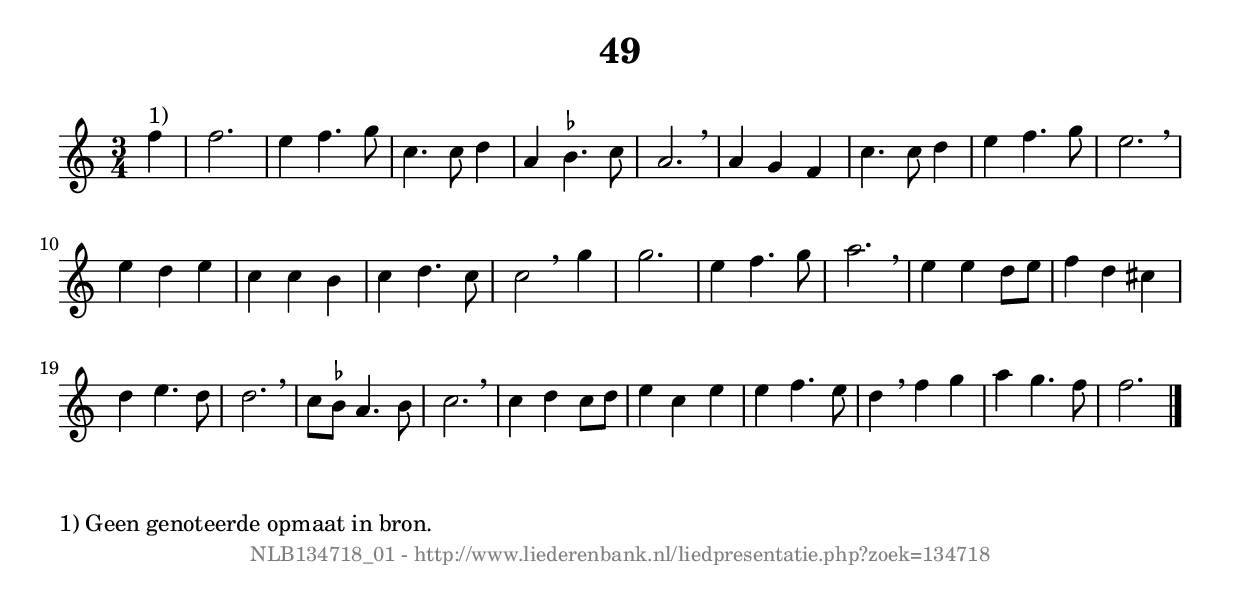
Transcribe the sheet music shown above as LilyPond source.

%
% produced by wce2krn 1.64 (7 June 2014)
%
\version"2.16"
#(append! paper-alist '(("long" . (cons (* 210 mm) (* 2000 mm)))))
#(set-default-paper-size "long")
sb = {\breathe}
mBreak = {\breathe }
bBreak = {\breathe }
x = {\once\override NoteHead #'style = #'cross }
gl=\glissando
itime={\override Staff.TimeSignature #'stencil = ##f }
ficta = {\once\set suggestAccidentals = ##t}
fine = {\once\override Score.RehearsalMark #'self-alignment-X = #1 \mark \markup {\italic{Fine}}}
dc = {\once\override Score.RehearsalMark #'self-alignment-X = #1 \mark \markup {\italic{D.C.}}}
dcf = {\once\override Score.RehearsalMark #'self-alignment-X = #1 \mark \markup {\italic{D.C. al Fine}}}
dcc = {\once\override Score.RehearsalMark #'self-alignment-X = #1 \mark \markup {\italic{D.C. al Coda}}}
ds = {\once\override Score.RehearsalMark #'self-alignment-X = #1 \mark \markup {\italic{D.S.}}}
dsf = {\once\override Score.RehearsalMark #'self-alignment-X = #1 \mark \markup {\italic{D.S. al Fine}}}
dsc = {\once\override Score.RehearsalMark #'self-alignment-X = #1 \mark \markup {\italic{D.S. al Coda}}}
pv = {\set Score.repeatCommands = #'((volta "1"))}
sv = {\set Score.repeatCommands = #'((volta "2"))}
tv = {\set Score.repeatCommands = #'((volta "3"))}
qv = {\set Score.repeatCommands = #'((volta "4"))}
xv = {\set Score.repeatCommands = #'((volta #f))}
\header{ tagline = ""
title = "49"
}
\score {{
\key c \major
\relative g'
{
\set melismaBusyProperties = #'()
\partial 32*8
\time 3/4
\tempo 4=120
\override Score.MetronomeMark #'transparent = ##t
\override Score.RehearsalMark #'break-visibility = #(vector #t #t #f)
f'4 ^"1)" f2. e4 f4. g8 c,4. c8 d4 a \ficta bes4. c8 a2. \sb a4 g f c'4. c8 d4 e f4. g8 e2. \sb e4 d e c c b c d4. c8 c2 \bar ":|:" \bBreak
g'4 g2. e4 f4. g8 a2. \sb e4 e d8 e f4 d cis d e4. d8 d2. \sb c8 \ficta bes a4. \ficta bes8 c2. \sb c4 d c8 d e4 c e e f4. e8 d4 \sb f g a g4. f8 f2. \bar "|."
 }}
 \midi { }
 \layout {
            indent = 0.0\cm
}
}
\markup { \wordwrap-string #" 
1) Geen genoteerde opmaat in bron.
"}
\markup { \vspace #0 } \markup { \with-color #grey \fill-line { \center-column { \smaller "NLB134718_01 - http://www.liederenbank.nl/liedpresentatie.php?zoek=134718" } } }
